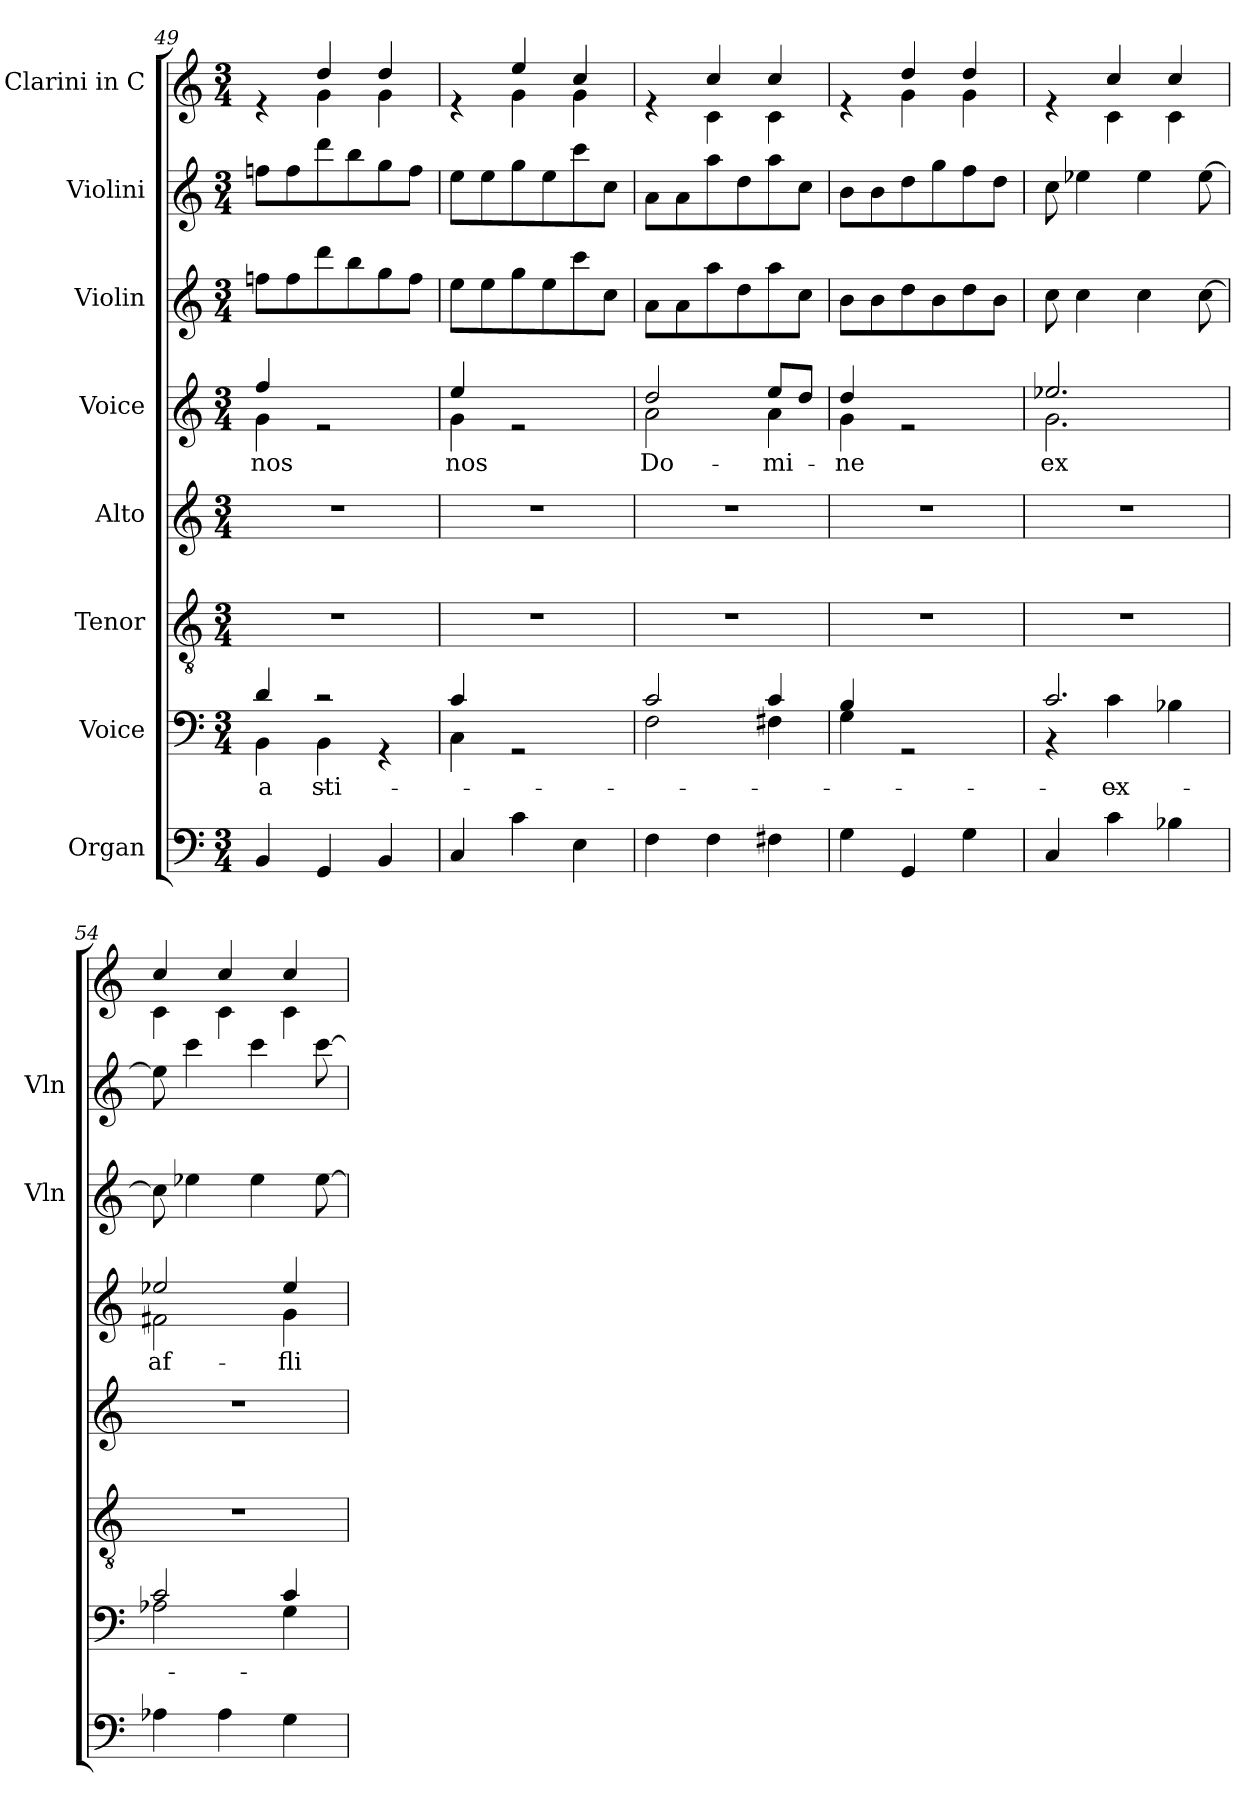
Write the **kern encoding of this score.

**kern	**kern	**text	**kern	**kern	**kern	**text	**kern	**kern	**kern
*part8	*part7	*part7	*part6	*part5	*part4	*part4	*part3	*part2	*part1
*staff8	*staff7	*staff7	*staff6	*staff5	*staff4	*staff4	*staff3	*staff2	*staff1
*I"Organ	*I"Voice	*	*I"Tenor	*I"Alto	*I"Voice	*	*I"Violin	*I"Violini	*I"Clarini in C
*	*	*	*	*	*	*	*I'Vln	*I'Vln	*
*clefF4	*clefF4	*	*clefGv2	*clefG2	*clefG2	*	*clefG2	*clefG2	*clefG2
*k[]	*k[]	*	*k[]	*k[]	*k[]	*	*k[]	*k[]	*k[]
*M3/4	*M3/4	*	*M3/4	*M3/4	*M3/4	*	*M3/4	*M3/4	*M3/4
=49	=49	=49	=49	=49	=49	=49	=49	=49	=49
*	*^	*	*	*	*	*	*	*	*
!	!	!	!LO:LY:b	!	!	!	!LO:LY:b	!	!	!
*	*	*	*	*	*	*^	*	*	*	*^
4BB/	4d/	4BB\	-a-	2.r	2.r	4ff/	4g\	nos	8ffn\L	8ffn\L	4re	4ryy
.	.	.	.	.	.	.	.	.	8ff\	8ff\	.	.
!	!	!	!LO:LY:b	!	!	!	!	!	!	!	!	!
4GG/	2r	4BB\	-sti	.	.	2re	2ryy	.	8ddd\	8ddd\	4dd/	4g\
.	.	.	.	.	.	.	.	.	8bb\	8bb\	.	.
4BB/	.	4r	.	.	.	.	.	.	8gg\	8gg\	4dd/	4g\
.	.	.	.	.	.	.	.	.	8ff\J	8ff\J	.	.
=50	=50	=50	=50	=50	=50	=50	=50	=50	=50	=50	=50	=50
!	!	!	!	!	!	!	!	!LO:LY:b	!	!	!	!
4C/	4c/	4C\	.	2.r	2.r	4ee/	4g\	nos	8ee\L	8ee\L	4re	4ryy
.	.	.	.	.	.	.	.	.	8ee\	8ee\	.	.
4c\	2rGG	2ryy	.	.	.	2re	2ryy	.	8gg\	8gg\	4ee/	4g\
.	.	.	.	.	.	.	.	.	8ee\	8ee\	.	.
4E\	.	.	.	.	.	.	.	.	8ccc\	8ccc\	4cc/	4g\
.	.	.	.	.	.	.	.	.	8cc\J	8cc\J	.	.
=51	=51	=51	=51	=51	=51	=51	=51	=51	=51	=51	=51	=51
!	!	!	!	!	!	!	!	!LO:LY:b	!	!	!	!
4F\	2c/	2F\	.	2.r	2.r	2dd/	2a\	Do-	8a\L	8a\L	4re	4ryy
.	.	.	.	.	.	.	.	.	8a\	8a\	.	.
4F\	.	.	.	.	.	.	.	.	8aa\	8aa\	4cc/	4c\
.	.	.	.	.	.	.	.	.	8dd\	8dd\	.	.
!	!	!	!	!	!	!	!	!LO:LY:b	!	!	!	!
4F#X\	4c/	4F#X\	.	.	.	8ee/L	4a\	-mi-	8aa\	8aa\	4cc/	4c\
.	.	.	.	.	.	8dd/J	.	.	8cc\J	8cc\J	.	.
=52	=52	=52	=52	=52	=52	=52	=52	=52	=52	=52	=52	=52
!	!	!	!	!	!	!	!	!LO:LY:b	!	!	!	!
4G\	4B/	4G\	.	2.r	2.r	4dd/	4g\	-ne	8b\L	8b\L	4re	4ryy
.	.	.	.	.	.	.	.	.	8b\	8b\	.	.
4GG/	2rGG	2ryy	.	.	.	2re	2ryy	.	8dd\	8dd\	4dd/	4g\
.	.	.	.	.	.	.	.	.	8b\	8gg\	.	.
4G\	.	.	.	.	.	.	.	.	8dd\	8ff\	4dd/	4g\
.	.	.	.	.	.	.	.	.	8b\J	8dd\J	.	.
=53	=53	=53	=53	=53	=53	=53	=53	=53	=53	=53	=53	=53
!	!	!	!	!	!	!	!	!LO:LY:b	!	!	!	!
4C/	2.c/	4r	.	2.r	2.r	2.ee-X/	2.g\	ex	8cc\	8cc\	4re	4ryy
.	.	.	.	.	.	.	.	.	4cc\	4ee-X\	.	.
!	!	!	!LO:LY:b	!	!	!	!	!	!	!	!	!
4c\	.	4c\	ex	.	.	.	.	.	.	.	4cc/	4c\
.	.	.	.	.	.	.	.	.	4cc\	4ee-\	.	.
4B-X\	.	4B-X\	.	.	.	.	.	.	.	.	4cc/	4c\
.	.	.	.	.	.	.	.	.	[8cc\	[8ee-\	.	.
=54	=54	=54	=54	=54	=54	=54	=54	=54	=54	=54	=54	=54
!	!	!	!	!	!	!	!	!LO:LY:b	!	!	!	!
4A-X\	2c/	2A-X\	.	2.r	2.r	2ee-X/	2f#X\	af-	8cc\]	8ee-\]	4cc/	4c\
.	.	.	.	.	.	.	.	.	4ee-X\	4ccc\	.	.
4A-\	.	.	.	.	.	.	.	.	.	.	4cc/	4c\
.	.	.	.	.	.	.	.	.	4ee-\	4ccc\	.	.
!	!	!	!	!	!	!	!	!LO:LY:b	!	!	!	!
4G\	4c/	4G\	.	.	.	4ee-/	4g\	-fli-	.	.	4cc/	4c\
.	.	.	.	.	.	.	.	.	[8ee-\	[8ccc\	.	.
*	*v	*v	*	*	*	*v	*v	*	*	*	*v	*v
=	=	=	=	=	=	=	=	=	=
*-	*-	*-	*-	*-	*-	*-	*-	*-	*-
